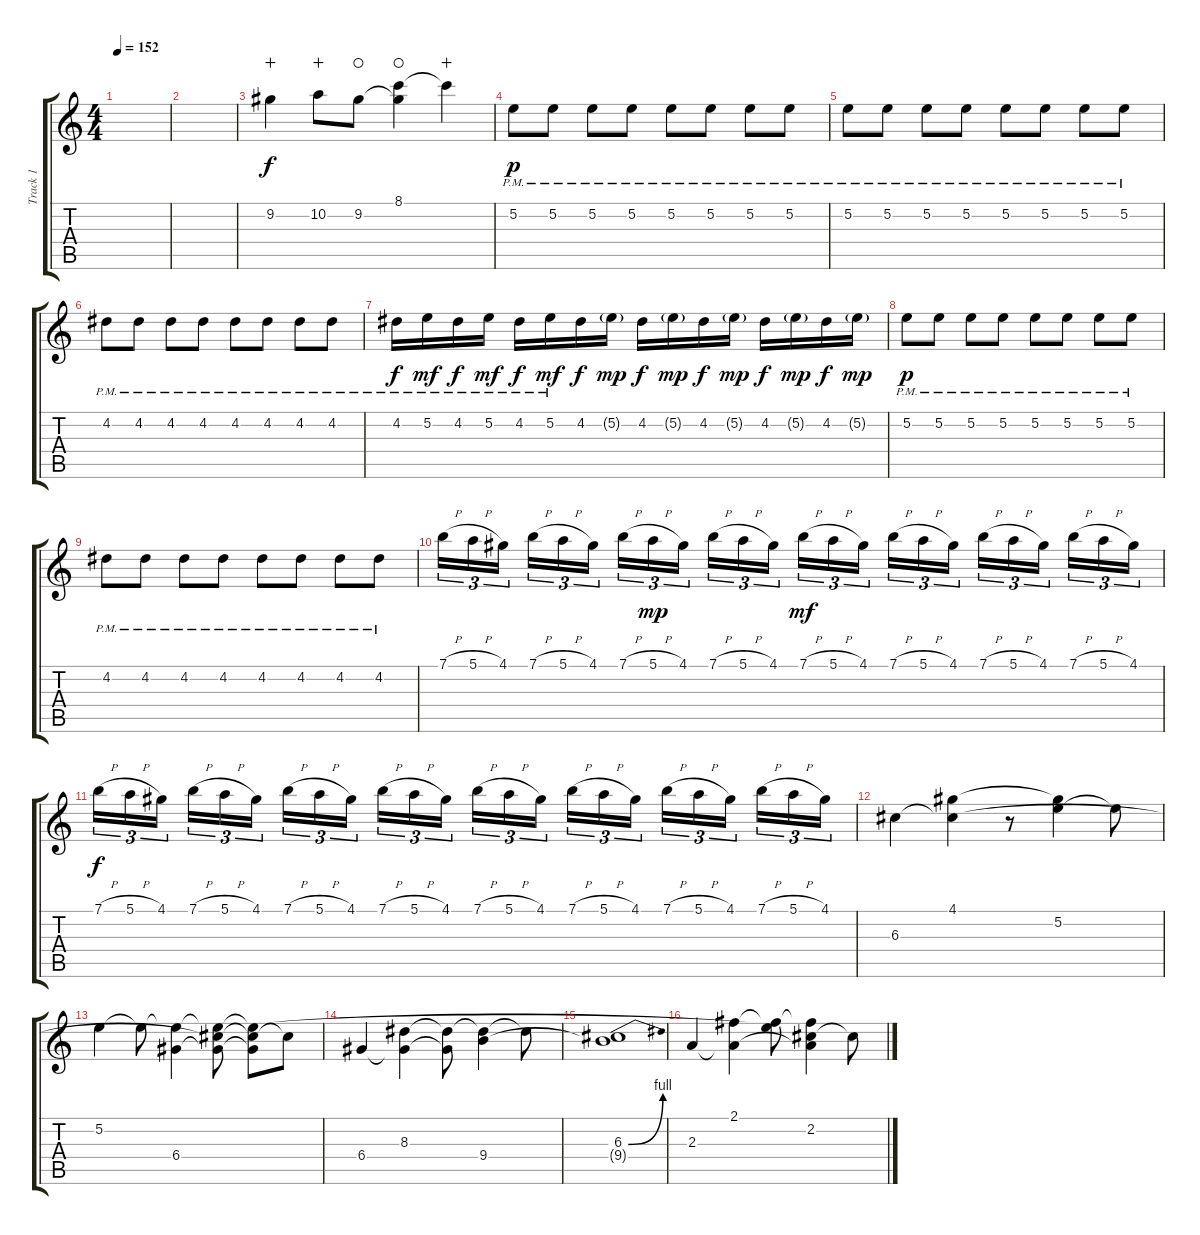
\track ("Track 1" "Track 1") {instrument overdrivenguitar}
\staff {score tabs}
\tuning (E4 B3 G3 D3 A2 E2) {hide}
\ts (4 4)
\tempo 152
\clef g2
\ks c
|
|
9.2.4{dy f wahc} 10.2.8{wahc} 9.2.8{waho} (8.1 9.2{t}).4{waho} 8.1{t}.4{wahc} |
5.2{pm}.8{dy p} 5.2{pm}.8 5.2{pm}.8 5.2{pm}.8 5.2{pm}.8 5.2{pm}.8 5.2{pm}.8 5.2{pm}.8 |
5.2{pm}.8 5.2{pm}.8 5.2{pm}.8 5.2{pm}.8 5.2{pm}.8 5.2{pm}.8 5.2{pm}.8 5.2{pm}.8 |
4.2{pm}.8 4.2{pm}.8 4.2{pm}.8 4.2{pm}.8 4.2{pm}.8 4.2{pm}.8 4.2{pm}.8 4.2{pm}.8 |
4.2{pm}.16{dy f} 5.2{pm}.16{dy mf} 4.2{pm}.16{dy f} 5.2{pm}.16{dy mf} 4.2{pm}.16{dy f} 5.2{pm}.16{dy mf} 4.2.16{dy f} 5.2{g}.16{dy mp} 4.2.16{dy f} 5.2{g}.16{dy mp} 4.2.16{dy f} 5.2{g}.16{dy mp} 4.2.16{dy f} 5.2{g}.16{dy mp} 4.2.16{dy f} 5.2{g}.16{dy mp} |
5.2{pm}.8{dy p} 5.2{pm}.8 5.2{pm}.8 5.2{pm}.8 5.2{pm}.8 5.2{pm}.8 5.2{pm}.8 5.2{pm}.8 |
4.2{pm}.8 4.2{pm}.8 4.2{pm}.8 4.2{pm}.8 4.2{pm}.8 4.2{pm}.8 4.2{pm}.8 4.2{pm}.8 |
7.1{h}.16{tu (3 2)} 5.1{h}.16{tu (3 2)} 4.1.16{tu (3 2) beam splitsecondary} 7.1{h}.16{tu (3 2)} 5.1{h}.16{tu (3 2)} 4.1.16{tu (3 2)} 7.1{h}.16{tu (3 2)} 5.1{h}.16{tu (3 2) dy mp} 4.1.16{tu (3 2) beam splitsecondary} 7.1{h}.16{tu (3 2)} 5.1{h}.16{tu (3 2)} 4.1.16{tu (3 2)} 7.1{h}.16{tu (3 2) dy mf} 5.1{h}.16{tu (3 2)} 4.1.16{tu (3 2) beam splitsecondary} 7.1{h}.16{tu (3 2)} 5.1{h}.16{tu (3 2)} 4.1.16{tu (3 2)} 7.1{h}.16{tu (3 2)} 5.1{h}.16{tu (3 2)} 4.1.16{tu (3 2) beam splitsecondary} 7.1{h}.16{tu (3 2)} 5.1{h}.16{tu (3 2)} 4.1.16{tu (3 2)} |
7.1{h}.16{tu (3 2) dy f} 5.1{h}.16{tu (3 2)} 4.1.16{tu (3 2) beam splitsecondary} 7.1{h}.16{tu (3 2)} 5.1{h}.16{tu (3 2)} 4.1.16{tu (3 2)} 7.1{h}.16{tu (3 2)} 5.1{h}.16{tu (3 2)} 4.1.16{tu (3 2) beam splitsecondary} 7.1{h}.16{tu (3 2)} 5.1{h}.16{tu (3 2)} 4.1.16{tu (3 2)} 7.1{h}.16{tu (3 2)} 5.1{h}.16{tu (3 2)} 4.1.16{tu (3 2) beam splitsecondary} 7.1{h}.16{tu (3 2)} 5.1{h}.16{tu (3 2)} 4.1.16{tu (3 2)} 7.1{h}.16{tu (3 2)} 5.1{h}.16{tu (3 2)} 4.1.16{tu (3 2) beam splitsecondary} 7.1{h}.16{tu (3 2)} 5.1{h}.16{tu (3 2)} 4.1.16{tu (3 2)} |
6.3.4 (4.1 6.3{t}).4 r.8 (4.1{t} 5.2).4 5.2{t}.8 |
5.2.4 5.2{t}.8 (5.2{t} 6.4).4 (5.2{t} 6.3{t} 6.4{t}).8 (5.2{t} 6.3{t} 6.4{t}).8 6.3{t}.8 |
6.4.4 (8.3 6.4{t}).4 (8.3{t} 6.4{t}).8 (8.3{t} 9.4).4 8.3{t}.8 |
(6.3{be (bend 0 0 60 4)} 9.4{t}).1 |
2.3.4 (2.1 2.3{t}).4 (2.1{t} 5.2{t}).8 (2.1{t} 2.2 2.3{t}).4 2.2{t}.8
